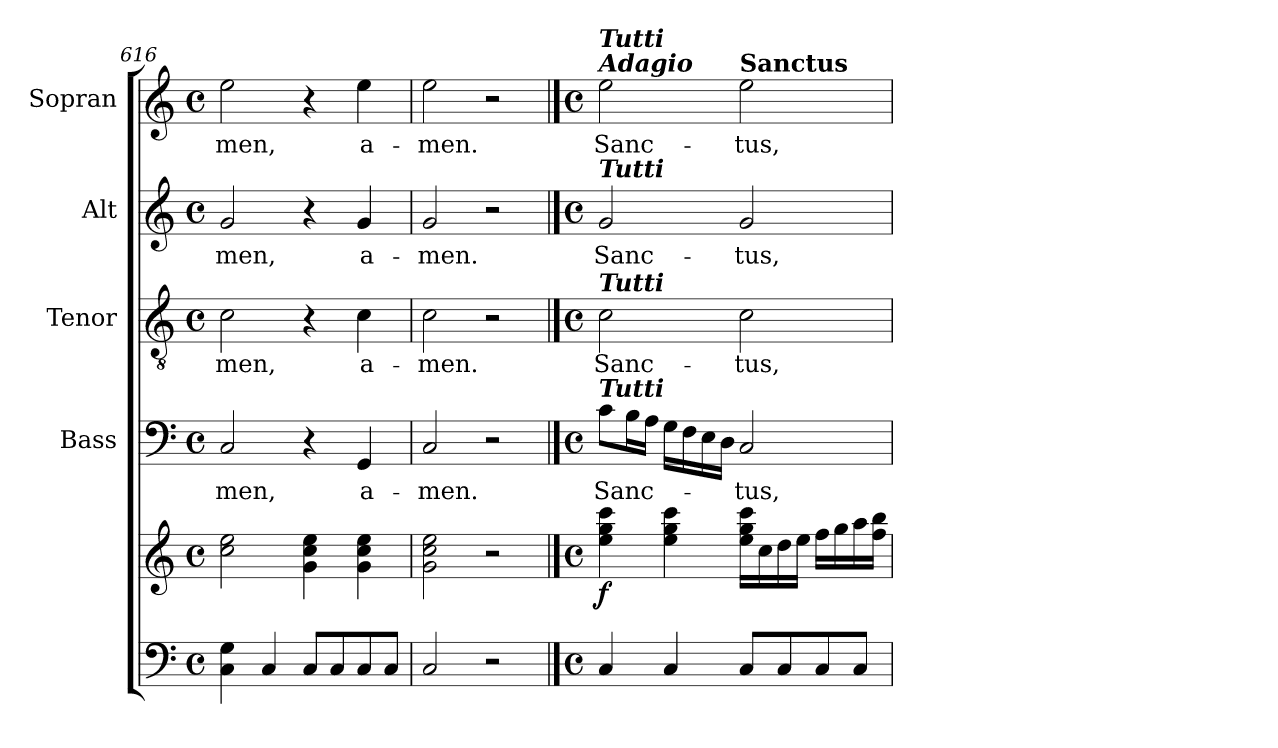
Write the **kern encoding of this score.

**kern	**kern	**dynam	**kern	**text	**kern	**text	**kern	**text	**kern	**text
*part5	*part5	*part5	*part4	*part4	*part3	*part3	*part2	*part2	*part1	*part1
*staff6	*staff5	*staff5/6	*staff4	*staff4	*staff3	*staff3	*staff2	*staff2	*staff1	*staff1
*	*	*	*I"Bass	*	*I"Tenor	*	*I"Alt	*	*I"Sopran	*
*	*	*	*I'B.	*	*I'T.	*	*I'A.	*	*I'S.	*
*clefF4	*clefG2	*	*clefF4	*	*clefGv2	*	*clefG2	*	*clefG2	*
*k[]	*k[]	*	*k[]	*	*k[]	*	*k[]	*	*k[]	*
*C:	*C:	*	*C:	*	*C:	*	*C:	*	*C:	*
*M4/4	*M4/4	*	*M4/4	*	*M4/4	*	*M4/4	*	*M4/4	*
*met(c)	*met(c)	*	*met(c)	*	*met(c)	*	*met(c)	*	*met(c)	*
=616	=616	=616	=616	=616	=616	=616	=616	=616	=616	=616
!	!	!	!	!LO:LY:b	!	!LO:LY:b	!	!LO:LY:b	!	!LO:LY:b
4C\ 4G\	2cc\ 2ee\	.	2C/	-men,	2c\	-men,	2g/	-men,	2ee\	-men,
4C/	.	.	.	.	.	.	.	.	.	.
8C/L	4g\ 4cc\ 4ee\	.	4r	.	4r	.	4r	.	4r	.
8C/	.	.	.	.	.	.	.	.	.	.
!	!	!	!	!LO:LY:b	!	!LO:LY:b	!	!LO:LY:b	!	!LO:LY:b
8C/	4g\ 4cc\ 4ee\	.	4GG/	a-	4c\	a-	4g/	a-	4ee\	a-
8C/J	.	.	.	.	.	.	.	.	.	.
=617	=617	=617	=617	=617	=617	=617	=617	=617	=617	=617
!	!	!	!	!LO:LY:b	!	!LO:LY:b	!	!LO:LY:b	!	!LO:LY:b
2C/	2g\ 2cc\ 2ee\	.	2C/	-men.	2c\	-men.	2g/	-men.	2ee\	-men.
2r	2r	.	2r	.	2r	.	2r	.	2r	.
!!LO:LB:g=z
==618	==618	==618	==618	==618	==618	==618	==618	==618	==618	==618
*M4/4	*M4/4	*	*M4/4	*	*M4/4	*	*M4/4	*	*M4/4	*
*met(c)	*met(c)	*	*met(c)	*	*met(c)	*	*met(c)	*	*met(c)	*
!	!	!	!	!	!	!	!	!	!LO:TX:a:Bi:t=Adagio	!
!	!	!	!	!	!	!	!	!	!LO:TX:a:Bi:t=Tutti	!
!	!	!	!	!	!	!	!LO:TX:a:Bi:t=Tutti	!	!	!
!	!	!	!	!	!LO:TX:a:Bi:t=Tutti	!	!	!	!	!
!	!	!	!LO:TX:a:Bi:t=Tutti	!	!	!	!	!	!	!
!	!	!LO:DY:b	!	!LO:LY:b	!	!LO:LY:b	!	!LO:LY:b	!	!LO:LY:b
4C/	4ee\ 4gg\ 4ccc\	f	8c\L	Sanc-	2c\	Sanc-	2g/	Sanc-	2ee\	Sanc-
.	.	.	16B\L	.	.	.	.	.	.	.
.	.	.	16A\JJ	.	.	.	.	.	.	.
4C/	4ee\ 4gg\ 4ccc\	.	16G\LL	.	.	.	.	.	.	.
.	.	.	16F\	.	.	.	.	.	.	.
.	.	.	16E\	.	.	.	.	.	.	.
.	.	.	16D\JJ	.	.	.	.	.	.	.
!	!	!	!	!	!	!	!	!	!LO:TX:a:B:t=Sanctus	!
!	!	!	!	!LO:LY:b	!	!LO:LY:b	!	!LO:LY:b	!	!LO:LY:b
8C/L	16ee\ 16gg\ 16ccc\LL	.	2C/	-tus,	2c\	-tus,	2g/	-tus,	2ee\	-tus,
.	16cc\	.	.	.	.	.	.	.	.	.
8C/	16dd\	.	.	.	.	.	.	.	.	.
.	16ee\JJ	.	.	.	.	.	.	.	.	.
8C/	16ff\LL	.	.	.	.	.	.	.	.	.
.	16gg\	.	.	.	.	.	.	.	.	.
8C/J	16aa\	.	.	.	.	.	.	.	.	.
.	16ff\ 16bb\JJ	.	.	.	.	.	.	.	.	.
=	=	=	=	=	=	=	=	=	=	=
*-	*-	*-	*-	*-	*-	*-	*-	*-	*-	*-
